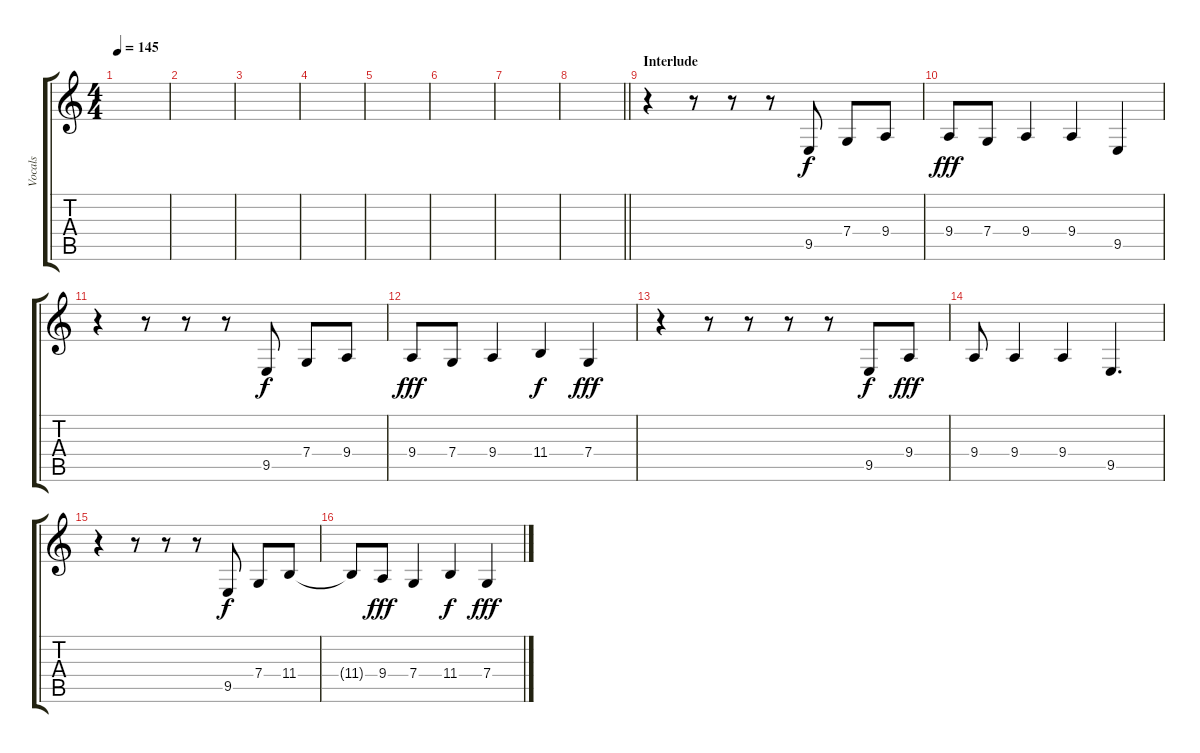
\track ("Vocals" "Vocals") {instrument choiraahs}
\staff {score tabs}
\tuning (D4 A3 F3 C3 G2 C2) {hide}
\ts (4 4)
\tempo 145
\clef g2
\ks c
|
|
|
|
|
|
|
\barLineRight lightlight
|
\section ("" "Interlude")
r.4 r.8 r.8 r.8 9.5.8 7.4.8 9.4.8 |
9.4.8{dy fff} 7.4.8 9.4.4 9.4.4 9.5.4 |
r.4 r.8 r.8 r.8 9.5.8{dy f} 7.4.8 9.4.8 |
9.4.8{dy fff} 7.4.8 9.4.4 11.4.4{dy f} 7.4.4{dy fff} |
r.4 r.8 r.8 r.8 r.8 9.5.8{dy f} 9.4.8{dy fff} |
9.4.8 9.4.4 9.4.4 9.5.4{d} |
r.4 r.8 r.8 r.8 9.5.8{dy f} 7.4.8 11.4.8 |
11.4{t}.8 9.4.8{dy fff} 7.4.4 11.4.4{dy f} 7.4.4{dy fff}
